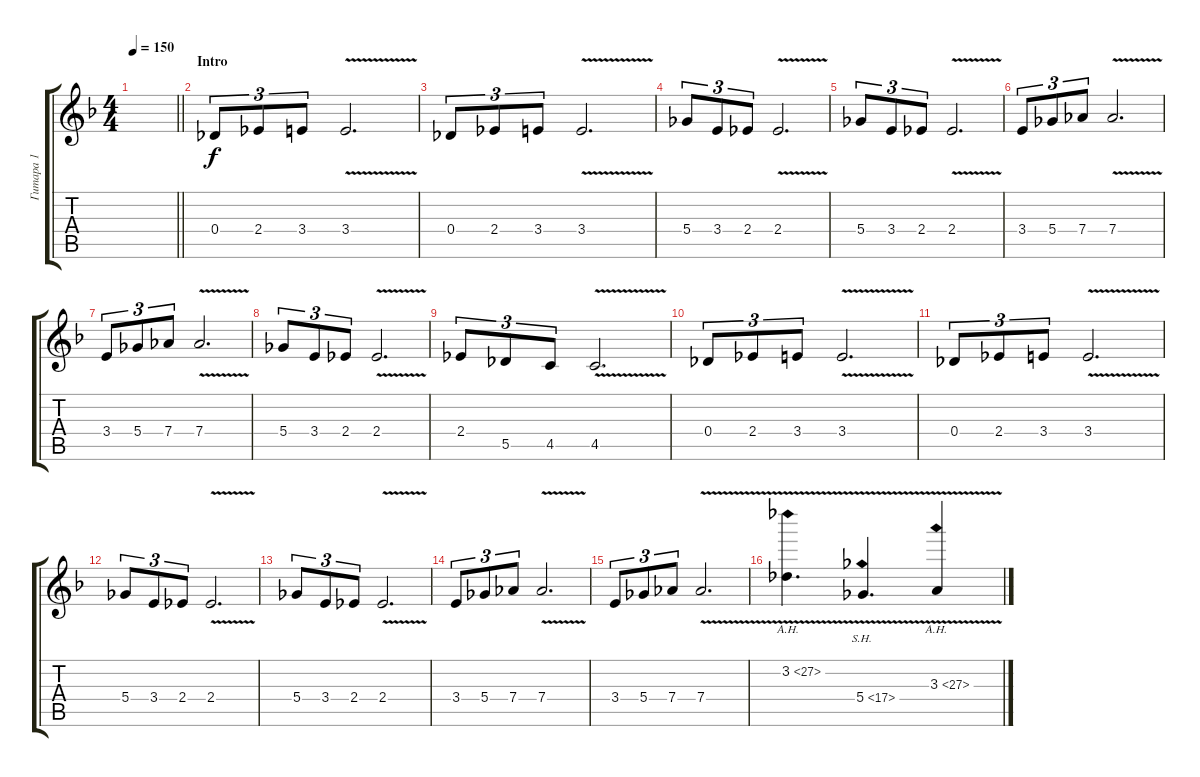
\track ("Гитара 1" "Гитара 1") {instrument distortionguitar}
\staff {score tabs}
\tuning (Eb4 Bb3 Gb3 Db3 Ab2 Db2) {hide}
\ts (4 4)
\tempo 150
\clef g2
\barLineRight lightlight
\ks dminor
|
\section ("" "Intro")
0.4.8{tu (3 2)} 2.4.8{tu (3 2)} 3.4.8{tu (3 2)} 3.4{v}.2{d} |
0.4.8{tu (3 2)} 2.4.8{tu (3 2)} 3.4.8{tu (3 2)} 3.4{v}.2{d} |
5.4.8{tu (3 2)} 3.4.8{tu (3 2)} 2.4.8{tu (3 2)} 2.4{v}.2{d} |
5.4.8{tu (3 2)} 3.4.8{tu (3 2)} 2.4.8{tu (3 2)} 2.4{v}.2{d} |
3.4.8{tu (3 2)} 5.4.8{tu (3 2)} 7.4.8{tu (3 2)} 7.4{v}.2{d} |
3.4.8{tu (3 2)} 5.4.8{tu (3 2)} 7.4.8{tu (3 2)} 7.4{v}.2{d} |
5.4.8{tu (3 2)} 3.4.8{tu (3 2)} 2.4.8{tu (3 2)} 2.4{v}.2{d} |
2.4.8{tu (3 2)} 5.5.8{tu (3 2)} 4.5.8{tu (3 2)} 4.5{v}.2{d} |
0.4.8{tu (3 2)} 2.4.8{tu (3 2)} 3.4.8{tu (3 2)} 3.4{v}.2{d} |
0.4.8{tu (3 2)} 2.4.8{tu (3 2)} 3.4.8{tu (3 2)} 3.4{v}.2{d} |
5.4.8{tu (3 2)} 3.4.8{tu (3 2)} 2.4.8{tu (3 2)} 2.4{v}.2{d} |
5.4.8{tu (3 2)} 3.4.8{tu (3 2)} 2.4.8{tu (3 2)} 2.4{v}.2{d} |
3.4.8{tu (3 2)} 5.4.8{tu (3 2)} 7.4.8{tu (3 2)} 7.4{v}.2{d} |
3.4.8{tu (3 2)} 5.4.8{tu (3 2)} 7.4.8{tu (3 2)} 7.4{v}.2{d} |
3.2{ah 24 v}.4{d} 5.4{sh 12 v}.4{d} 3.3{ah 24 v}.4
